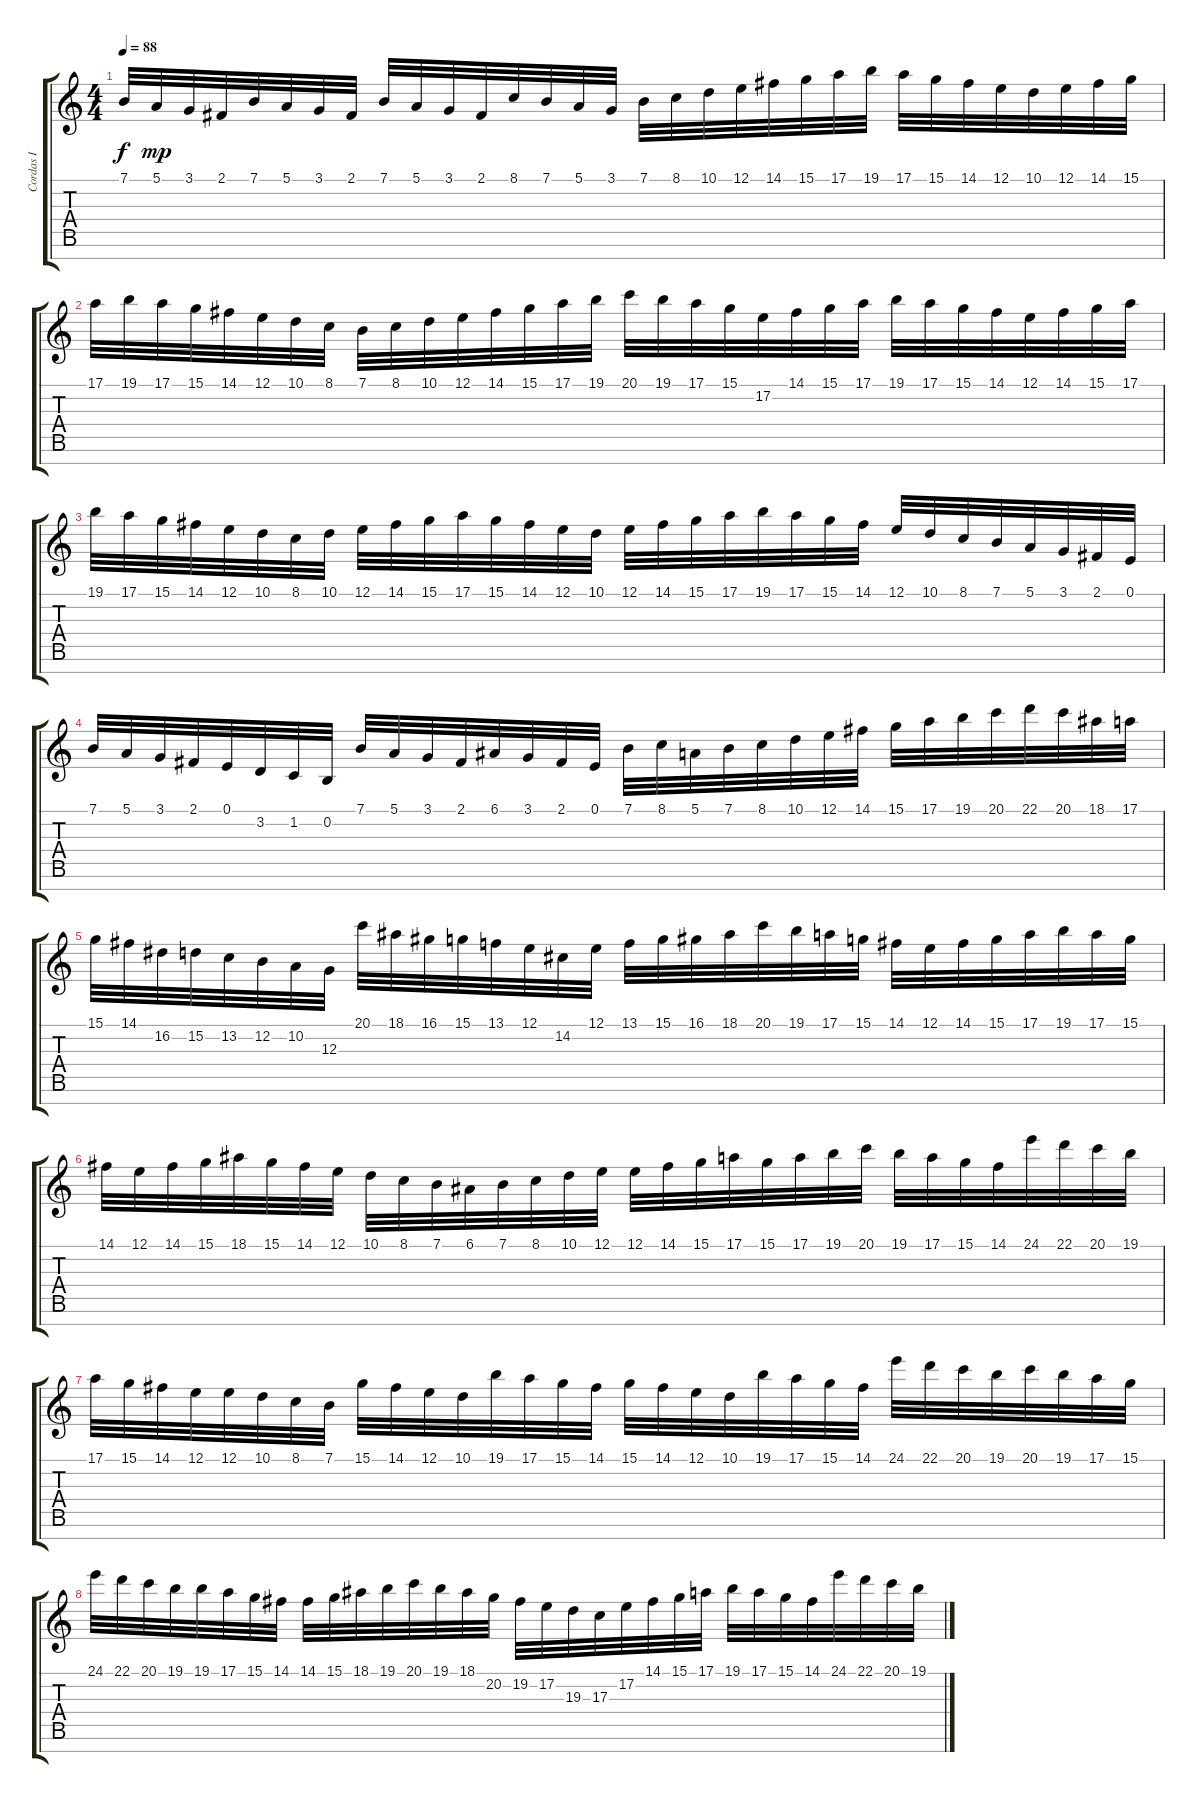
\track ("Cordas I" "Cordas I") {instrument stringensemble1}
\staff {score tabs}
\tuning (E4 B3 G3 D3 A2 E2 B1) {hide}
\ts (4 4)
\tempo 88
\clef g2
\ks c
7.1.32{dy f} 5.1.32{dy mp} 3.1.32 2.1.32 7.1.32{volume 12 balance 3} 5.1.32 3.1.32 2.1.32 7.1.32 5.1.32 3.1.32 2.1.32 8.1.32 7.1.32 5.1.32 3.1.32 7.1.32{volume 12 balance 3} 8.1.32 10.1.32 12.1.32 14.1.32 15.1.32 17.1.32 19.1.32 17.1.32 15.1.32 14.1.32 12.1.32 10.1.32{volume 12 balance 3} 12.1.32 14.1.32 15.1.32 |
17.1.32 19.1.32 17.1.32 15.1.32 14.1.32 12.1.32 10.1.32 8.1.32 7.1.32{volume 12 balance 3} 8.1.32 10.1.32 12.1.32 14.1.32 15.1.32 17.1.32 19.1.32 20.1.32 19.1.32 17.1.32 15.1.32 17.2.32{volume 12 balance 3} 14.1.32 15.1.32 17.1.32 19.1.32 17.1.32 15.1.32 14.1.32 12.1.32 14.1.32 15.1.32 17.1.32 |
19.1.32{volume 12 balance 3} 17.1.32 15.1.32 14.1.32 12.1.32 10.1.32 8.1.32 10.1.32 12.1.32 14.1.32 15.1.32 17.1.32 15.1.32{volume 12 balance 3} 14.1.32 12.1.32 10.1.32 12.1.32 14.1.32 15.1.32 17.1.32 19.1.32 17.1.32 15.1.32 14.1.32 12.1.32{volume 12 balance 3} 10.1.32 8.1.32 7.1.32 5.1.32 3.1.32 2.1.32 0.1.32 |
7.1.32 5.1.32 3.1.32 2.1.32 0.1.32{volume 12 balance 3} 3.2.32 1.2.32 0.2.32 7.1.32 5.1.32 3.1.32 2.1.32 6.1.32 3.1.32 2.1.32 0.1.32 7.1.32{volume 12 balance 3} 8.1.32 5.1.32 7.1.32 8.1.32 10.1.32 12.1.32 14.1.32 15.1.32 17.1.32 19.1.32 20.1.32 22.1.32{volume 12 balance 3} 20.1.32 18.1.32 17.1.32 |
15.1.32 14.1.32 16.2.32 15.2.32 13.2.32 12.2.32 10.2.32 12.3.32 20.1.32{volume 12 balance 3} 18.1.32 16.1.32 15.1.32 13.1.32 12.1.32 14.2.32 12.1.32 13.1.32 15.1.32 16.1.32 18.1.32 20.1.32{volume 12 balance 3} 19.1.32 17.1.32 15.1.32 14.1.32 12.1.32 14.1.32 15.1.32 17.1.32 19.1.32 17.1.32 15.1.32 |
14.1.32{volume 12 balance 3} 12.1.32 14.1.32 15.1.32 18.1.32 15.1.32 14.1.32 12.1.32 10.1.32 8.1.32 7.1.32 6.1.32 7.1.32{volume 12 balance 3} 8.1.32 10.1.32 12.1.32 12.1.32 14.1.32 15.1.32 17.1.32 15.1.32 17.1.32 19.1.32 20.1.32 19.1.32{volume 12 balance 3} 17.1.32 15.1.32 14.1.32 24.1.32 22.1.32 20.1.32 19.1.32 |
17.1.32 15.1.32 14.1.32 12.1.32 12.1.32{volume 12 balance 3} 10.1.32 8.1.32 7.1.32 15.1.32 14.1.32 12.1.32 10.1.32 19.1.32 17.1.32 15.1.32 14.1.32 15.1.32{volume 12 balance 3} 14.1.32 12.1.32 10.1.32 19.1.32 17.1.32 15.1.32 14.1.32 24.1.32 22.1.32 20.1.32 19.1.32 20.1.32{volume 12 balance 3} 19.1.32 17.1.32 15.1.32 |
24.1.32 22.1.32 20.1.32 19.1.32 19.1.32 17.1.32 15.1.32 14.1.32 14.1.32{volume 12 balance 3} 15.1.32 18.1.32 19.1.32 20.1.32 19.1.32 18.1.32 20.2.32 19.2.32 17.2.32 19.3.32 17.3.32 17.2.32{volume 12 balance 3} 14.1.32 15.1.32 17.1.32 19.1.32 17.1.32 15.1.32 14.1.32 24.1.32 22.1.32 20.1.32 19.1.32
